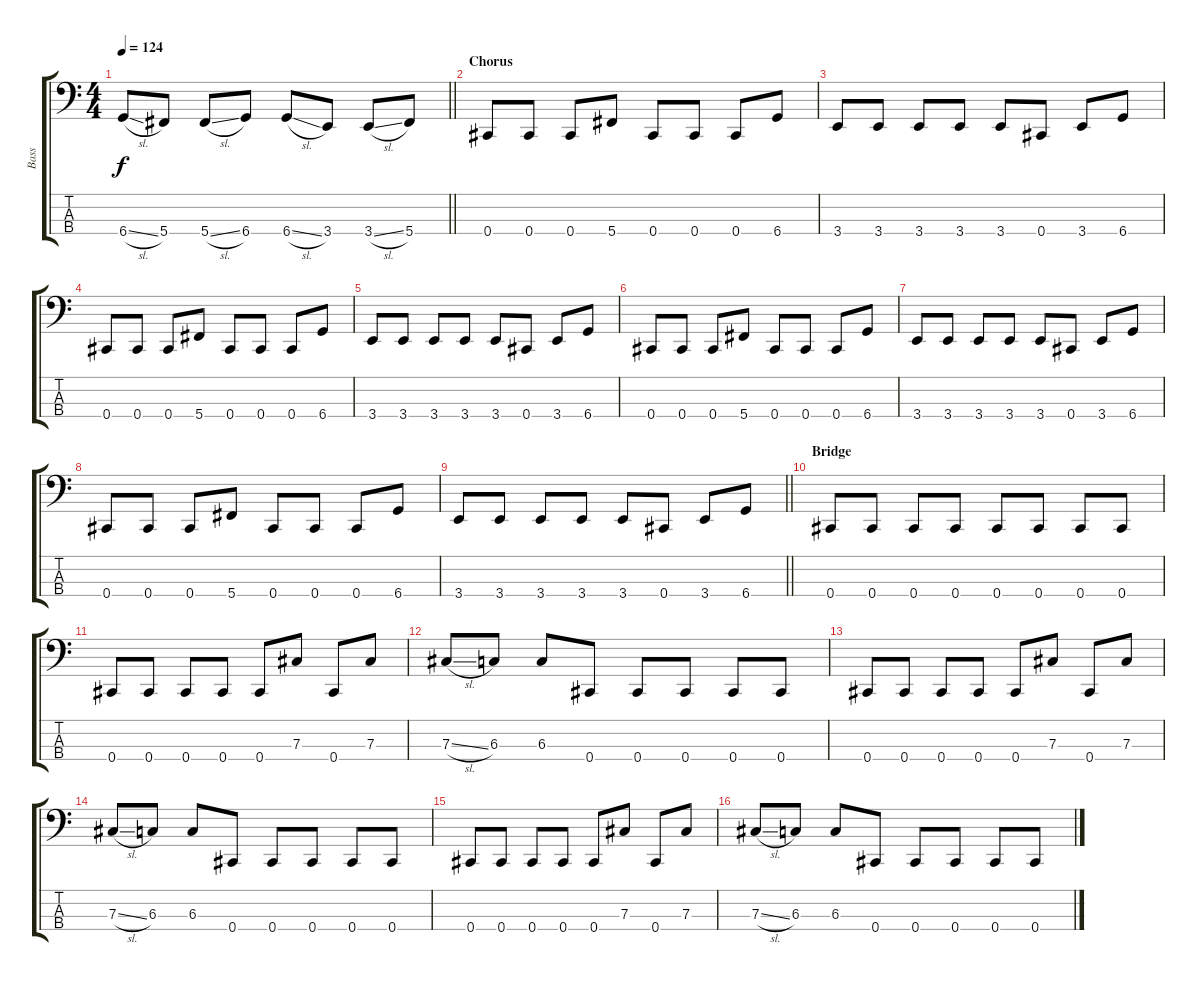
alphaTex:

\track ("Bass" "Bass") {instrument electricbasspick}
\staff {score tabs}
\tuning (E2 B1 Gb1 Db1) {hide}
\ts (4 4)
\tempo 124
\clef f4
\barLineRight lightlight
\ks c
6.4{sl}.8{dy f} 5.4.8 5.4{sl}.8 6.4.8 6.4{sl}.8 3.4.8 3.4{sl}.8 5.4.8 |
\section ("" "Chorus")
0.4.8 0.4.8 0.4.8 5.4.8 0.4.8 0.4.8 0.4.8 6.4.8 |
3.4.8 3.4.8 3.4.8 3.4.8 3.4.8 0.4.8 3.4.8 6.4.8 |
0.4.8 0.4.8 0.4.8 5.4.8 0.4.8 0.4.8 0.4.8 6.4.8 |
3.4.8 3.4.8 3.4.8 3.4.8 3.4.8 0.4.8 3.4.8 6.4.8 |
0.4.8 0.4.8 0.4.8 5.4.8 0.4.8 0.4.8 0.4.8 6.4.8 |
3.4.8 3.4.8 3.4.8 3.4.8 3.4.8 0.4.8 3.4.8 6.4.8 |
0.4.8 0.4.8 0.4.8 5.4.8 0.4.8 0.4.8 0.4.8 6.4.8 |
\barLineRight lightlight
3.4.8 3.4.8 3.4.8 3.4.8 3.4.8 0.4.8 3.4.8 6.4.8 |
\section ("" "Bridge")
0.4.8 0.4.8 0.4.8 0.4.8 0.4.8 0.4.8 0.4.8 0.4.8 |
0.4.8 0.4.8 0.4.8 0.4.8 0.4.8 7.3.8 0.4.8 7.3.8 |
7.3{sl}.8 6.3.8 6.3.8 0.4.8 0.4.8 0.4.8 0.4.8 0.4.8 |
0.4.8 0.4.8 0.4.8 0.4.8 0.4.8 7.3.8 0.4.8 7.3.8 |
7.3{sl}.8 6.3.8 6.3.8 0.4.8 0.4.8 0.4.8 0.4.8 0.4.8 |
0.4.8 0.4.8 0.4.8 0.4.8 0.4.8 7.3.8 0.4.8 7.3.8 |
7.3{sl}.8 6.3.8 6.3.8 0.4.8 0.4.8 0.4.8 0.4.8 0.4.8
